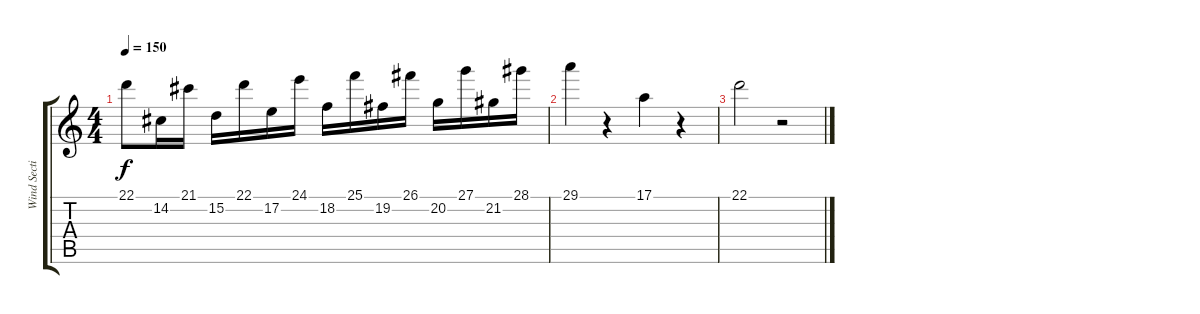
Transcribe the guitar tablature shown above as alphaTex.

\track ("Wind Section" "Wind Secti") {instrument flute}
\staff {score tabs}
\tuning (E4 B3 G3 D3 A2 E2) {hide}
\ts (4 4)
\tempo 150
\clef g2
\ks c
22.1.8{dy f} 14.2.16 21.1.16 15.2.16 22.1.16 17.2.16 24.1.16 18.2.16 25.1.16 19.2.16 26.1.16 20.2.16 27.1.16 21.2.16 28.1.16 |
29.1.4 r.4 17.1.4 r.4 |
22.1.2 r.2
